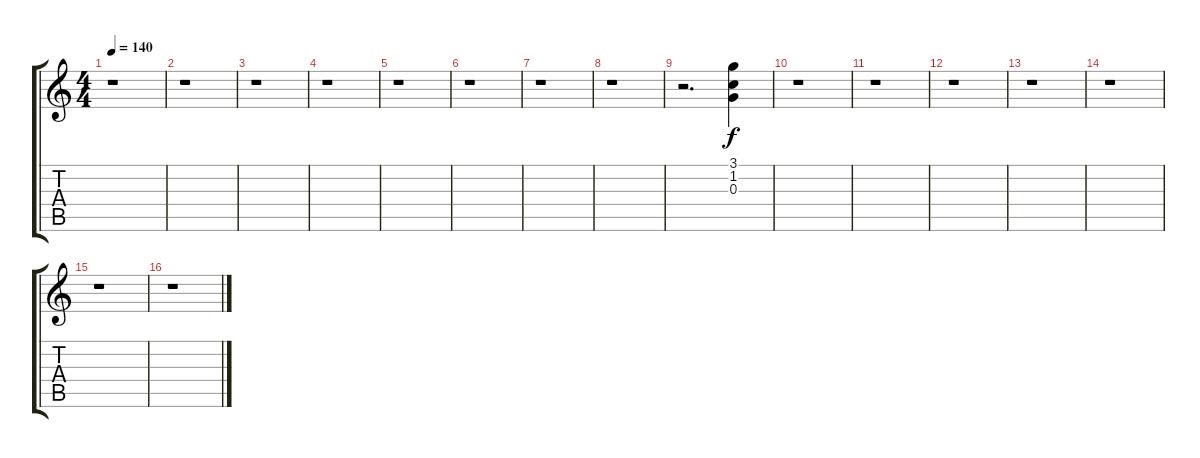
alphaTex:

\track "" {instrument distortionguitar}
\staff {score tabs}
\tuning (E4 B3 G3 D3 A2 E2) {hide}
\ts (4 4)
\tempo 140
\clef g2
\ks c
r.1{dy f instrument distortionguitar} |
r.1 |
r.1 |
r.1 |
r.1 |
r.1 |
r.1 |
r.1 |
r.2{d} (3.1 1.2 0.3).4{volume 14 instrument distortionguitar} |
r.1 |
r.1 |
r.1 |
r.1 |
r.1 |
r.1 |
r.1
